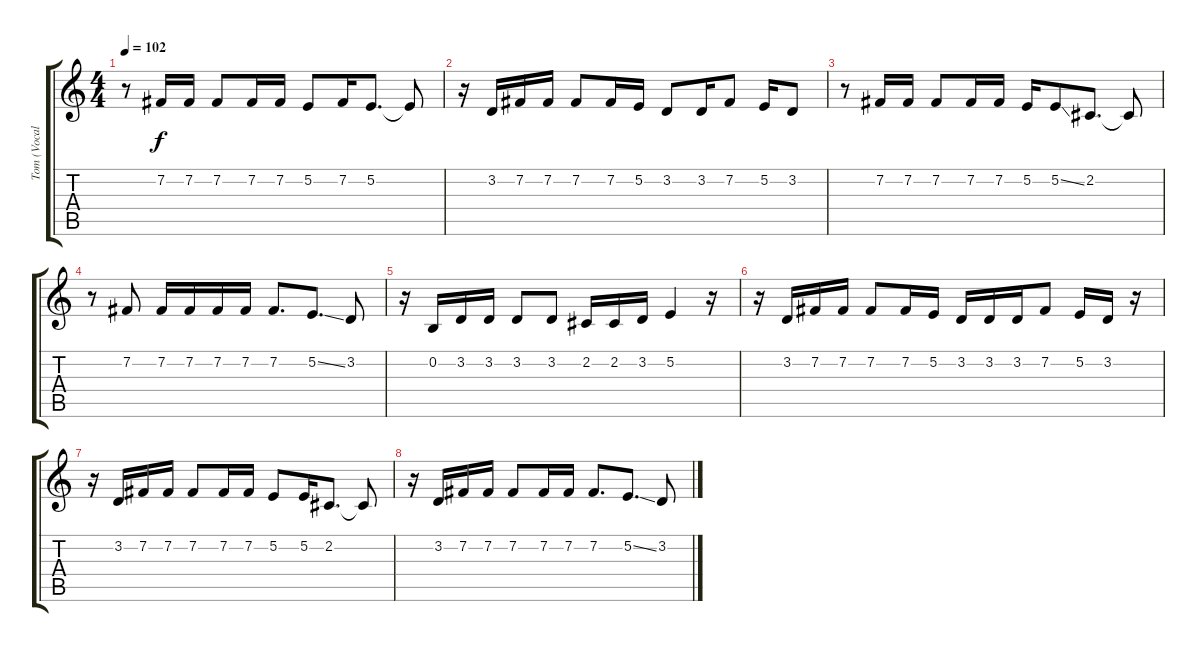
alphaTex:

\track ("Tom (Vocals)" "Tom (Vocal") {instrument flute}
\staff {score tabs}
\tuning (E4 B3 G3 D3 A2 E2) {hide}
\ts (4 4)
\tempo 102
\clef g2
\ks c
r.8{dy f} 7.2.16 7.2.16 7.2.8 7.2.16 7.2.16 5.2.8 7.2.16 5.2.8{d} 5.2{t}.8 |
r.16 3.2.16 7.2.16 7.2.16 7.2.8 7.2.16 5.2.16 3.2.8 3.2.16 7.2.8 5.2.16 3.2.8 |
r.8 7.2.16 7.2.16 7.2.8 7.2.16 7.2.16 5.2.16 5.2{ss}.8 2.2.8{d} 2.2{t}.8 |
r.8 7.2.8 7.2.16 7.2.16 7.2.16 7.2.16 7.2.8{d} 5.2{ss}.8{d} 3.2.8 |
r.16 0.2.16 3.2.16 3.2.16 3.2.8 3.2.8 2.2.16 2.2.16 3.2.16 5.2.4 r.16 |
r.16 3.2.16 7.2.16 7.2.16 7.2.8 7.2.16 5.2.16 3.2.16 3.2.16 3.2.16 7.2.8 5.2.16 3.2.16 r.16 |
r.16 3.2.16 7.2.16 7.2.16 7.2.8 7.2.16 7.2.16 5.2.8 5.2.16 2.2.8{d} 2.2{t}.8 |
r.16 3.2.16 7.2.16 7.2.16 7.2.8 7.2.16 7.2.16 7.2.8{d} 5.2{ss}.8{d} 3.2.8
